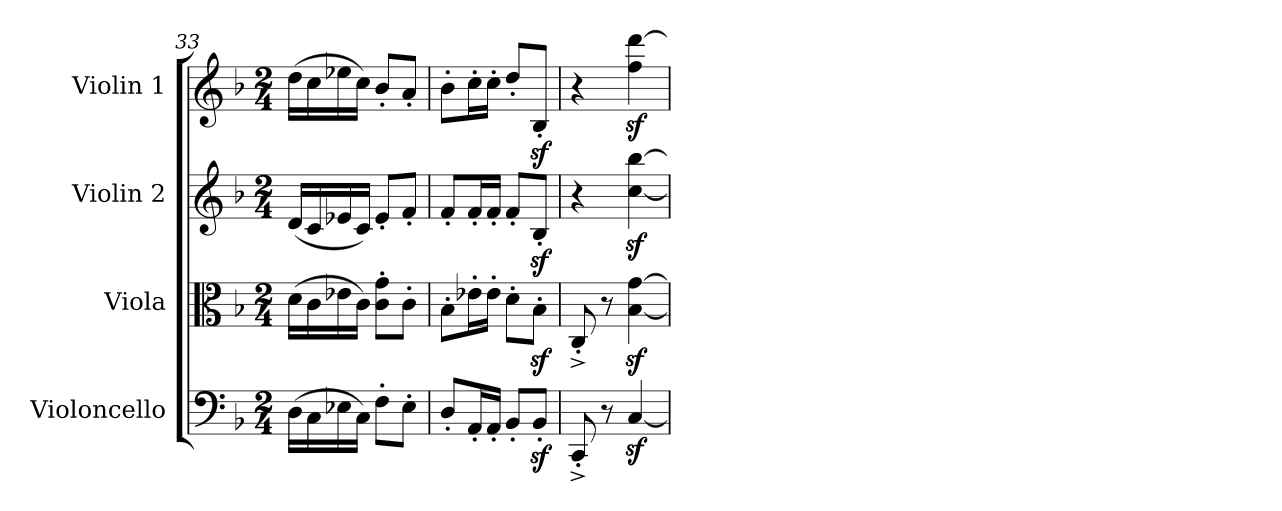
**kern	**kern	**kern	**kern
*part4	*part3	*part2	*part1
*staff4	*staff3	*staff2	*staff1
*I"Violoncello	*I"Viola	*I"Violin 2	*I"Violin 1
*I'Vc	*I'Vla	*I'Vln	*I'Vln
*clefF4	*clefC3	*clefG2	*clefG2
*k[b-]	*k[b-]	*k[b-]	*k[b-]
*M2/4	*M2/4	*M2/4	*M2/4
=33	=33	=33	=33
(16D\LL	(16d\LL	(16d/LL	(16dd\LL
16C\	16c\	16c/	16cc\
16E-X\	16e-X\	16e-X/	16ee-X\
16C\JJ)	16c\JJ)	16c/JJ)	16cc\JJ)
8F'\L	8c\' 8g\'L	8e-'/L	8b-'/L
8E-'\J	8c'\J	8f'/J	8a'/J
!!LO:LB:g=z
=34	=34	=34	=34
8D'/L	8B-'\L	8f'/L	8b-'\L
16AA'/L	16e-X'\L	16f'/L	16cc'\L
16AA'/JJ	16e-'\JJ	16f'/JJ	16cc'\JJ
8BB-'/L	8d'\L	8f'/L	8dd'/L
8BB-z<'/J	8B-z<'\J	8B-z<'/J	8B-z<'/J
!!LO:PB:g=z
=35	=35	=35	=35
8CC'^/	8C'^/	4r	4r
8r	8r	.	.
[4Cz</	[4B-\z< [4g\z<	[4cc\z< [4bb-\z<	4ff\z< [4ddd\z<
=	=	=	=
*-	*-	*-	*-
